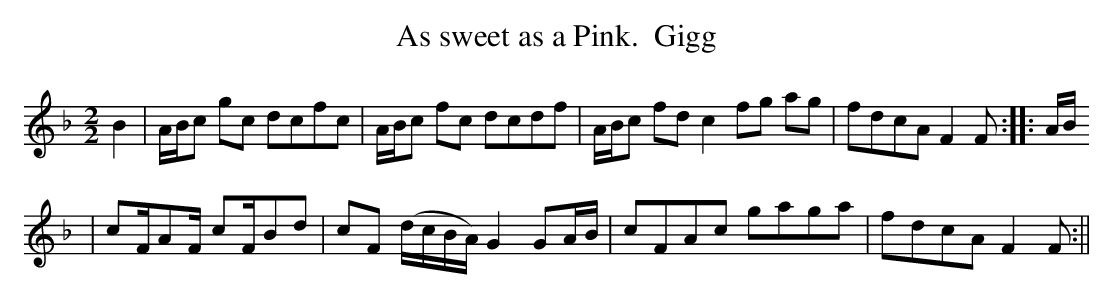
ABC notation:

X:1
T:As sweet as a Pink.  Gigg
M:2/2
L:1/8
K:F major
B2|A/2B/2c gc dcfc|A/2B/2c fc dcdf|A/2B/2c fd c2 fg ag|fdcAF2F:||:A/2B/2
|cF/2AF/2 cF/2Bd|cF (d/2c/2B/2A/2) G2 GA/2B/2|cFAc gaga|fdcAF2F:||
